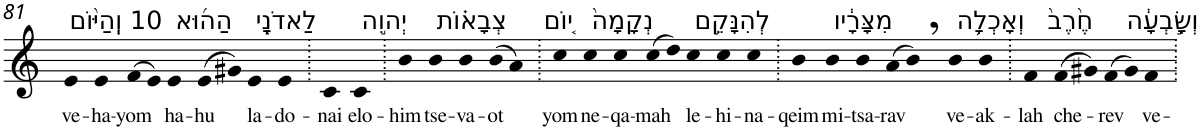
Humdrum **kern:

**kern	**text
*part1	*part1
*staff1	*staff1
*I"Piano	*
*I'Pno	*
!!LO:PB:g=z
*clefG2	*
*k[]	*
=81	=81
!LO:TX:a:t=10 וְֽהַיּ֨וֹם	!
!	!LO:LY:b
4e	ve-
!	!LO:LY:b
4e	-ha-
!	!LO:LY:b
(>8f	-yom
8e)	.
!LO:TX:a:t=הַה֜וּא	!
!	!LO:LY:b
4e	ha-
!	!LO:LY:b
(>8e	-hu
8g#X)	.
!LO:TX:a:t=לַאדֹנָ֧י	!
!	!LO:LY:b
4e	la-
!	!LO:LY:b
4e	-do-
=82.	=82.
!	!LO:LY:b
4c	-nai
!LO:TX:a:t=יְהוִ֣ה	!
!	!LO:LY:b
4c	elo-
=83.	=83.
!	!LO:LY:b
4b	-him
!LO:TX:a:t=צְבָא֗וֹת	!
!	!LO:LY:b
4b	tse-
!	!LO:LY:b
4b	-va-
!	!LO:LY:b
(>8b	-ot
8a)	.
=84.	=84.
!LO:TX:a:t=י֤וֹם	!
!	!LO:LY:b
4cc	yom
!LO:TX:a:t=נְקָמָה֙	!
!	!LO:LY:b
4cc	ne-
!	!LO:LY:b
4cc	-qa-
!	!LO:LY:b
(>8cc	-mah
8dd)	.
!LO:TX:a:t=לְהִנָּקֵ֣ם	!
!	!LO:LY:b
4cc	le-
!	!LO:LY:b
4cc	-hi-
!	!LO:LY:b
4cc	-na-
=85.	=85.
!	!LO:LY:b
4b	-qeim
!LO:TX:a:t=מִצָּרָ֔יו	!
!	!LO:LY:b
4b	mi-
!	!LO:LY:b
4b	-tsa-
!	!LO:LY:b
(>8a	-rav
8b,)	.
!LO:TX:a:t=וְאָכְלָ֥ה	!
!	!LO:LY:b
4b	ve-
!	!LO:LY:b
4b	-ak-
=86.	=86.
!	!LO:LY:b
4f	-lah
!LO:TX:a:t=חֶ֙רֶב֙	!
!	!LO:LY:b
(>8f	che-
8g#X)	.
!	!LO:LY:b
(>8f	-rev
8g#)	.
!LO:TX:a:t=וְשָׂ֣בְעָ֔ה	!
!	!LO:LY:b
4f	ve-
=.	=.
*-	*-
